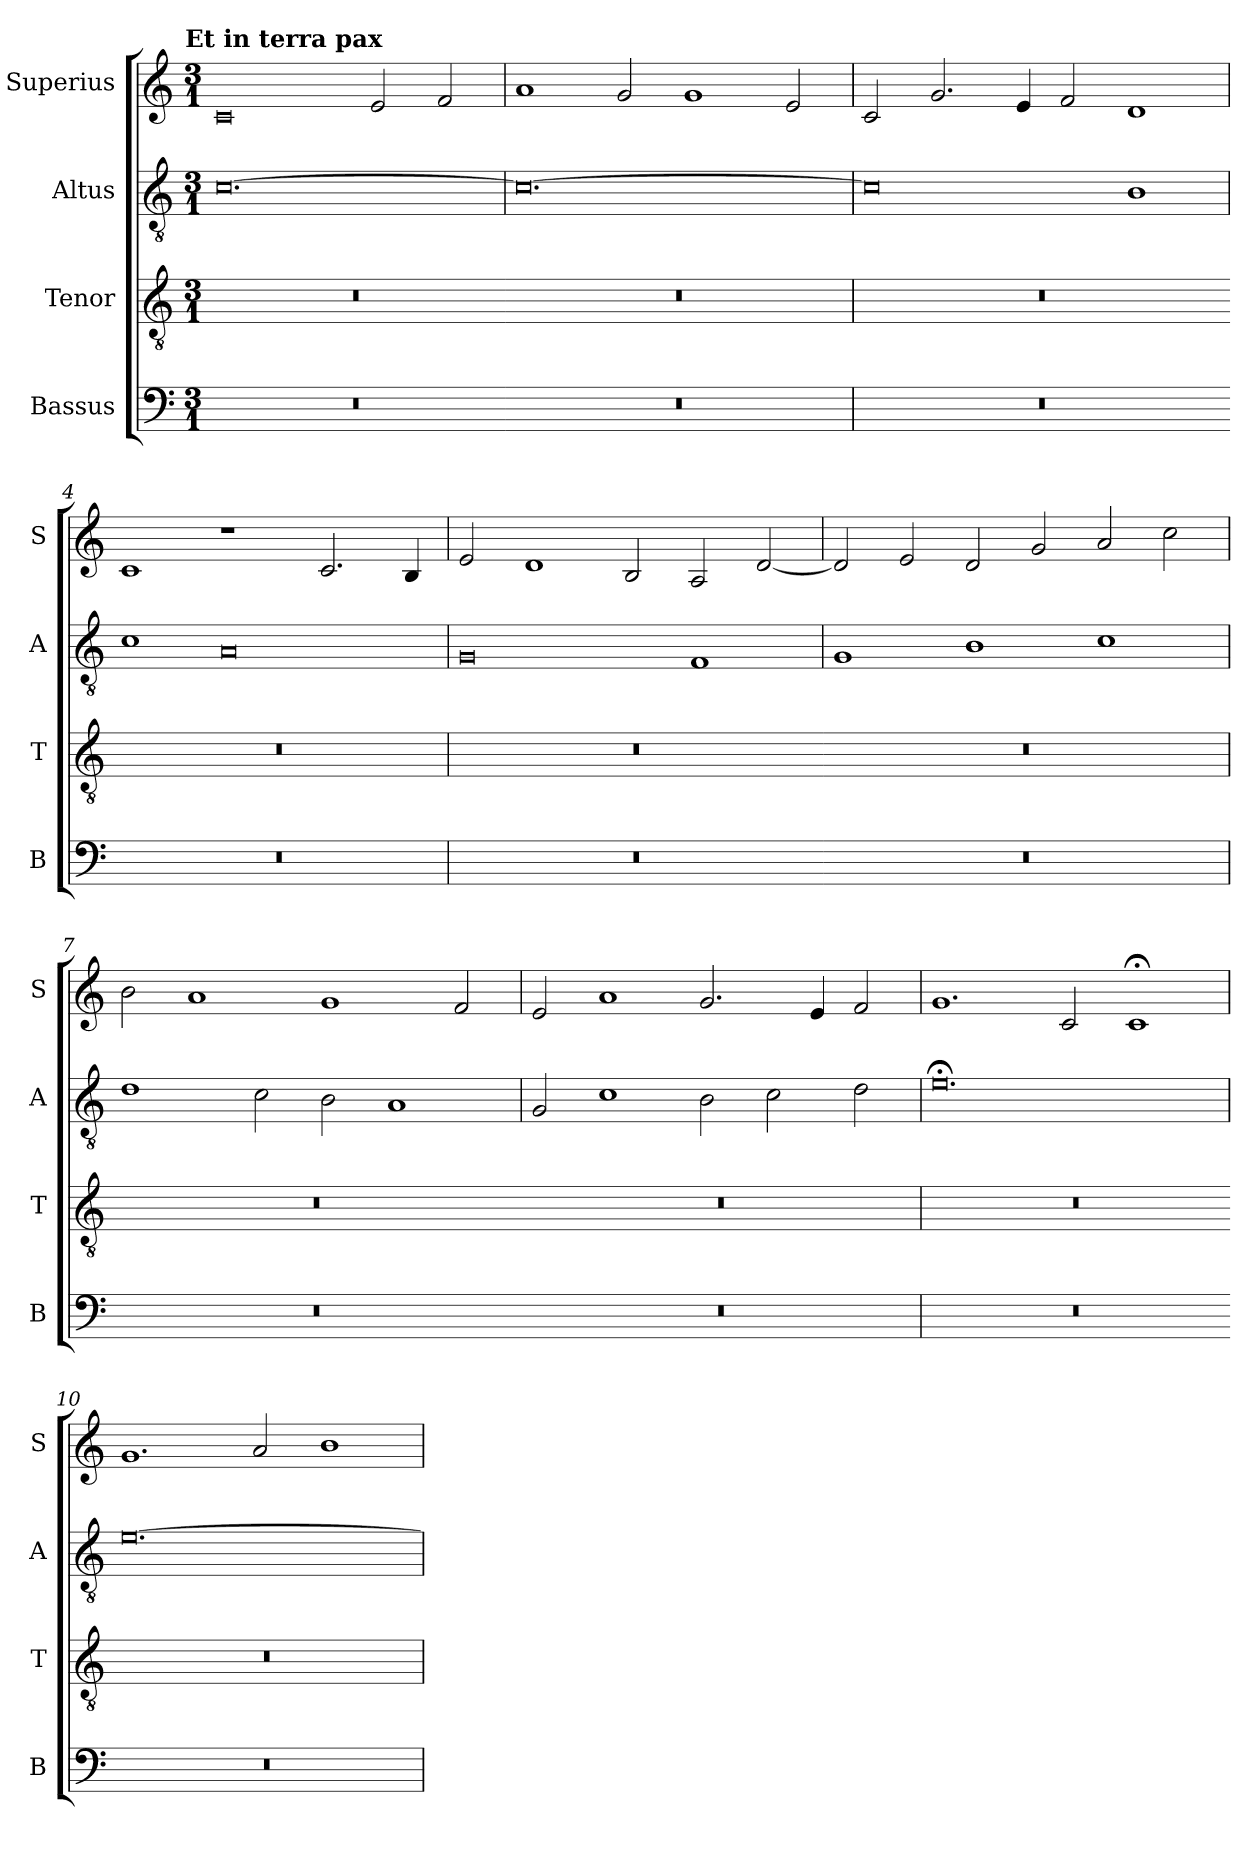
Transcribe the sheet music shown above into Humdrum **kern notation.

**kern	**kern	**kern	**kern
*part4	*part3	*part2	*part1
*staff4	*staff3	*staff2	*staff1
*I"Bassus	*I"Tenor	*I"Altus	*I"Superius
*I'B	*I'T	*I'A	*I'S
*clefF4	*clefGv2	*clefGv2	*clefG2
*k[]	*k[]	*k[]	*k[]
!!LO:TX:omd:t=Et in terra pax
*M3/1	*M3/1	*M3/1	*M3/1
=1	=1	=1	=1
!	!LO:N:vis=1.	!	!
0.r	0.r	[0.c	0c
.	.	.	2e/
.	.	.	2f/
=2	=2-	=2	=2
!	!LO:N:vis=1.	!	!
0.r	0.r	0.c_	1a
.	.	.	2g/
.	.	.	1g
.	.	.	2e/
=3	=3	=3	=3
!	!LO:N:vis=1.	!	!
0.r	0.r	0c]	2c/
.	.	.	2.g/
.	.	.	4e/
.	.	.	2f/
.	.	1B	1d
=4	=4-	=4	=4
!	!LO:N:vis=1.	!	!
0.r	0.r	1c	1c
.	.	0A	1r
.	.	.	2.c/
.	.	.	4B/
=5	=5	=5	=5
!	!LO:N:vis=1.	!	!
0.r	0.r	0G	2e/
.	.	.	1d
.	.	.	2B/
.	.	1F	2A/
.	.	.	[2d/
=6	=6-	=6	=6
!	!LO:N:vis=1.	!	!
0.r	0.r	1G	2d/]
.	.	.	2e/
.	.	1B	2d/
.	.	.	2g/
.	.	1c	2a/
.	.	.	2cc\
=7	=7	=7	=7
!	!LO:N:vis=1.	!	!
0.r	0.r	1d	2b\
.	.	.	1a
.	.	2c\	.
.	.	2B\	1g
.	.	1A	.
.	.	.	2f/
=8	=8-	=8	=8
!	!LO:N:vis=1.	!	!
0.r	0.r	2G/	2e/
.	.	1c	1a
.	.	2B\	2.g/
.	.	2c\	.
.	.	.	4e/
.	.	2d\	2f/
=9	=9	=9	=9
!	!LO:N:vis=1.	!	!
0.r	0.r	0.e;<	1.g
.	.	.	2c/
.	.	.	1c;<
=10	=10-	=10	=10
!	!LO:N:vis=1.	!	!
0.r	0.r	[0.e	1.g
.	.	.	2a/
.	.	.	1b
=	=	=	=
*-	*-	*-	*-
